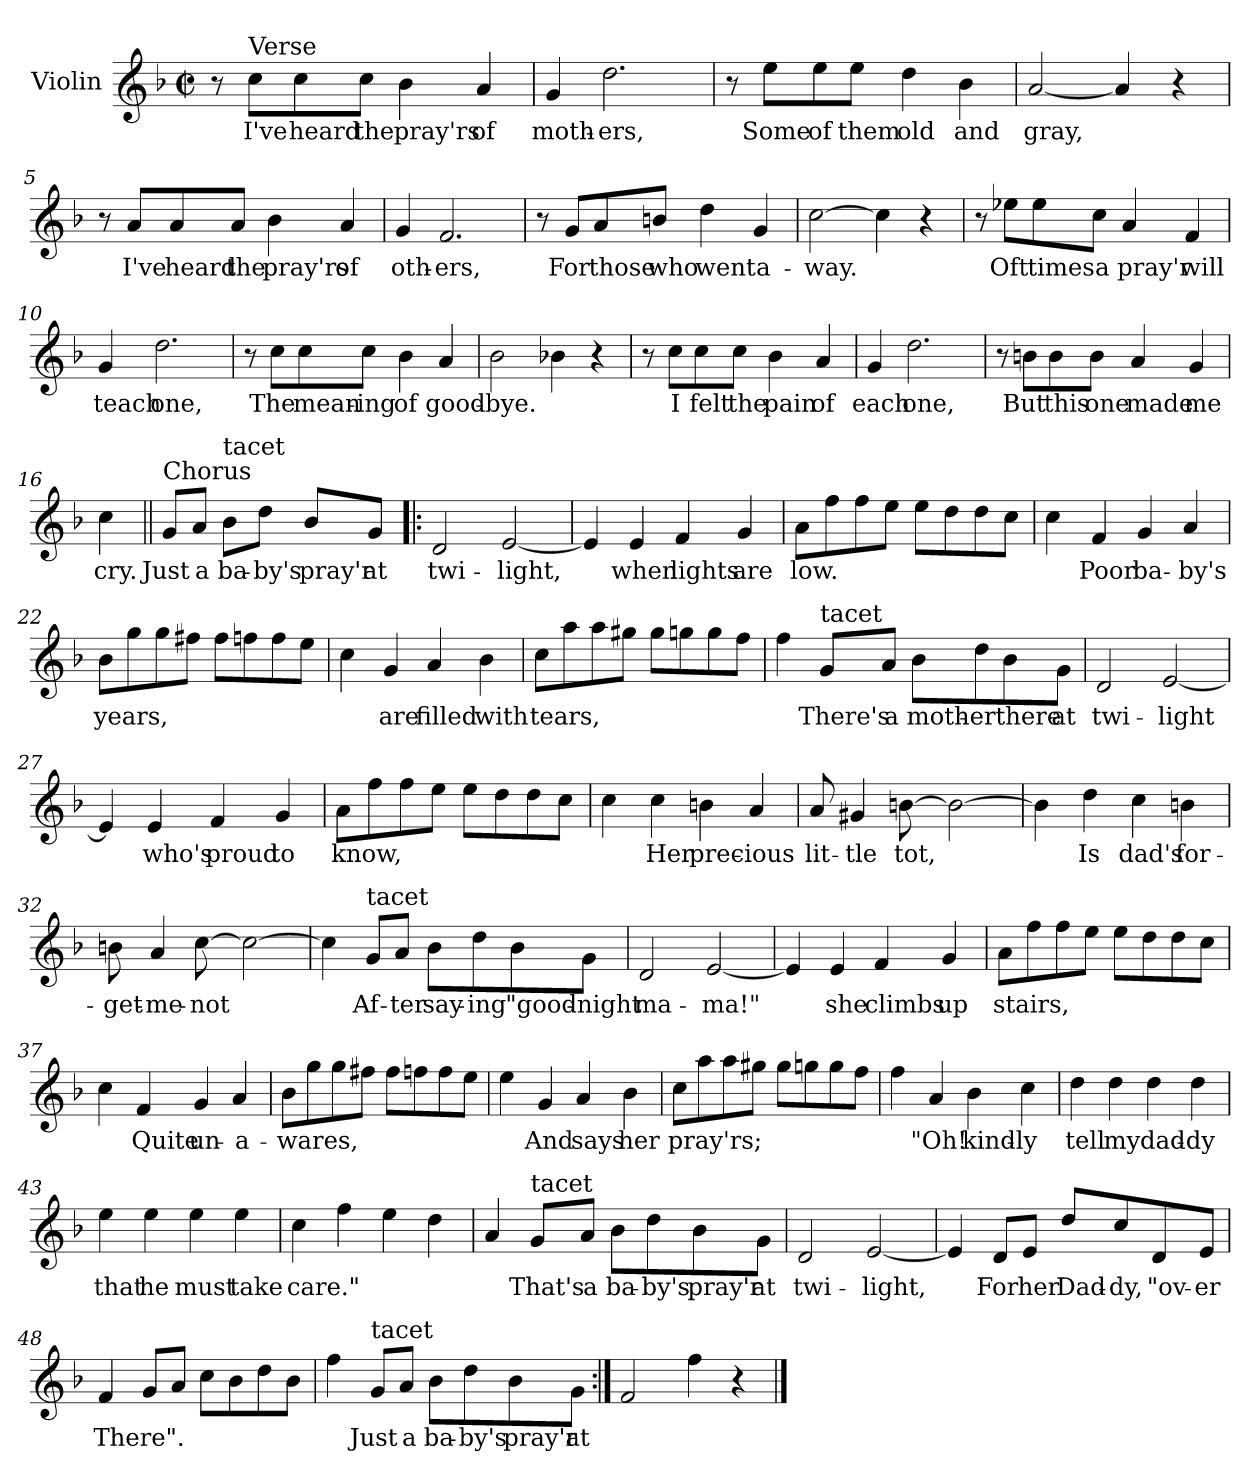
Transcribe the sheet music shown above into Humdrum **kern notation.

**kern	**text
*part1	*part1
*staff1	*staff1
*I"Violin	*
*I'Vln	*
*clefG2	*
*k[b-]	*
*F:	*
*M2/2	*
*met(c|)	*
=1	=1
8r	.
!LO:TX:a:t=Verse	!
8cc\L	I've
8cc\	heard
8cc\J	the
4b-\	pray'rs
4a/	of
=2	=2
4g/	moth-
2.dd\	-ers,
=3	=3
8r	.
8ee\L	Some
8ee\	of
8ee\J	them
4dd\	old
4b-\	and
=4	=4
[2a/	gray,
4a/]	.
4r	.
!!LO:LB:g=z
=5	=5
8r	.
8a/L	I've
8a/	heard
8a/J	the
4b-\	pray'rs
4a/	of
=6	=6
4g/	oth-
2.f/	-ers,
=7	=7
8r	.
8g/L	For
8a/	those
8bn/J	who
4dd\	went
4g/	a-
=8	=8
[2cc\	-way.
4cc\]	.
4r	.
!!LO:LB:g=z
=9	=9
8r	.
8ee-X\L	Oft
8ee-\	times
8cc\J	a
4a/	pray'r
4f/	will
=10	=10
4g/	teach
2.dd\	one,
=11	=11
8r	.
8cc\L	The
8cc\	mean-
8cc\J	-ing
4b-\	of
4a/	good-
=12	=12
2b-\	-bye.
4b-X\	.
4r	.
!!LO:LB:g=z
=13	=13
8r	.
8cc\L	I
8cc\	felt
8cc\J	the
4b-\	pain
4a/	of
=14	=14
4g/	each
2.dd\	one,
=15	=15
8r	.
8bn\L	But
8b\	this
8b\J	one
4a/	made
4g/	me
=16	=16
4cc\	cry.
=17||	=17||
!LO:TX:a:t=Chorus	!
8g/L	Just
8a/J	a
!LO:TX:a:t=tacet	!
8b-\L	ba-
8dd\J	-by's
8b-/L	pray'r
8g/J	at
=18!|:	=18!|:
2d/	twi-
[2e/	-light,
!!LO:LB:g=z
=19	=19
4e/]	.
4e/	when
4f/	lights
4g/	are
=20	=20
8a\L	low.
8ff\	.
8ff\	.
8ee\J	.
8ee\L	.
8dd\	.
8dd\	.
8cc\J	.
=21	=21
4cc\	.
4f/	Poor
4g/	ba-
4a/	-by's
!!LO:LB:g=z
=22	=22
8b-\L	years,
8gg\	.
8gg\	.
8ff#X\J	.
8ff#\L	.
8ffn\	.
8ff\	.
8ee\J	.
=23	=23
4cc\	.
4g/	are
4a/	filled
4b-\	with
=24	=24
8cc\L	tears,
8aa\	.
8aa\	.
8gg#X\J	.
8gg#\L	.
8ggn\	.
8gg\	.
8ff\J	.
=25	=25
4ff\	.
!LO:TX:a:t=tacet	!
8g/L	There's
8a/J	a
8b-\L	moth-
8dd\	-er
8b-\	there
8g\J	at
=26	=26
2d/	twi-
[2e/	-light
!!LO:LB:g=z
=27	=27
4e/]	.
4e/	who's
4f/	proud
4g/	to
=28	=28
8a\L	know,
8ff\	.
8ff\	.
8ee\J	.
8ee\L	.
8dd\	.
8dd\	.
8cc\J	.
=29	=29
4cc\	.
4cc\	Her
4bn\	prec-
4a/	-ious
=30	=30
8a/	lit-
4g#X/	-tle
[8bn\	tot,
2b\_	.
!!LO:LB:g=z
=31	=31
4b\]	.
4dd\	Is
4cc\	dad's
4bn\	for-
=32	=32
8bn\	-get-
4a/	-me-
[8cc\	-not
2cc\_	.
=33	=33
4cc\]	.
!LO:TX:a:t=tacet	!
8g/L	Af-
8a/J	-ter
8b-\L	say-
8dd\	-ing
8b-\	"good-
8g\J	-night
=34	=34
2d/	ma-
[2e/	-ma!"
=35	=35
4e/]	.
4e/	she
4f/	climbs
4g/	up
!!LO:LB:g=z
=36	=36
8a\L	stairs,
8ff\	.
8ff\	.
8ee\J	.
8ee\L	.
8dd\	.
8dd\	.
8cc\J	.
=37	=37
4cc\	.
4f/	Quite
4g/	un-
4a/	-a-
=38	=38
8b-\L	-wares,
8gg\	.
8gg\	.
8ff#X\J	.
8ff#\L	.
8ffn\	.
8ff\	.
8ee\J	.
=39	=39
4ee\	.
4g/	And
4a/	says
4b-\	her
=40	=40
8cc\L	pray'rs;
8aa\	.
8aa\	.
8gg#X\J	.
8gg#\L	.
8ggn\	.
8gg\	.
8ff\J	.
!!LO:PB:g=z
=41	=41
4ff\	.
4a/	"Oh!
4b-\	kind-
4cc\	-ly
=42	=42
4dd\	tell
4dd\	my
4dd\	dad-
4dd\	-dy
=43	=43
4ee\	that
4ee\	he
4ee\	must
4ee\	take
=44	=44
4cc\	care."
4ff\	.
4ee\	.
4dd\	.
=45	=45
4a/	.
!LO:TX:a:t=tacet	!
8g/L	That's
8a/J	a
8b-\L	ba-
8dd\	-by's
8b-\	pray'r
8g\J	at
=46	=46
2d/	twi-
[2e/	-light,
!!LO:LB:g=z
=47	=47
4e/]	.
8d/L	For
8e/J	her
8dd/L	Dad-
8cc/	-dy,
8d/	"ov-
8e/J	-er
=48	=48
4f/	There".
8g/L	.
8a/J	.
8cc\L	.
8b-\	.
8dd\	.
8b-\J	.
=49	=49
4ff\	.
!LO:TX:a:t=tacet	!
8g/L	Just
8a/J	a
8b-\L	ba-
8dd\	-by's
8b-\	pray'r
8g\J	at
=50:|!	=50:|!
2f/	.
4ff\	.
4r	.
==	==
*-	*-
